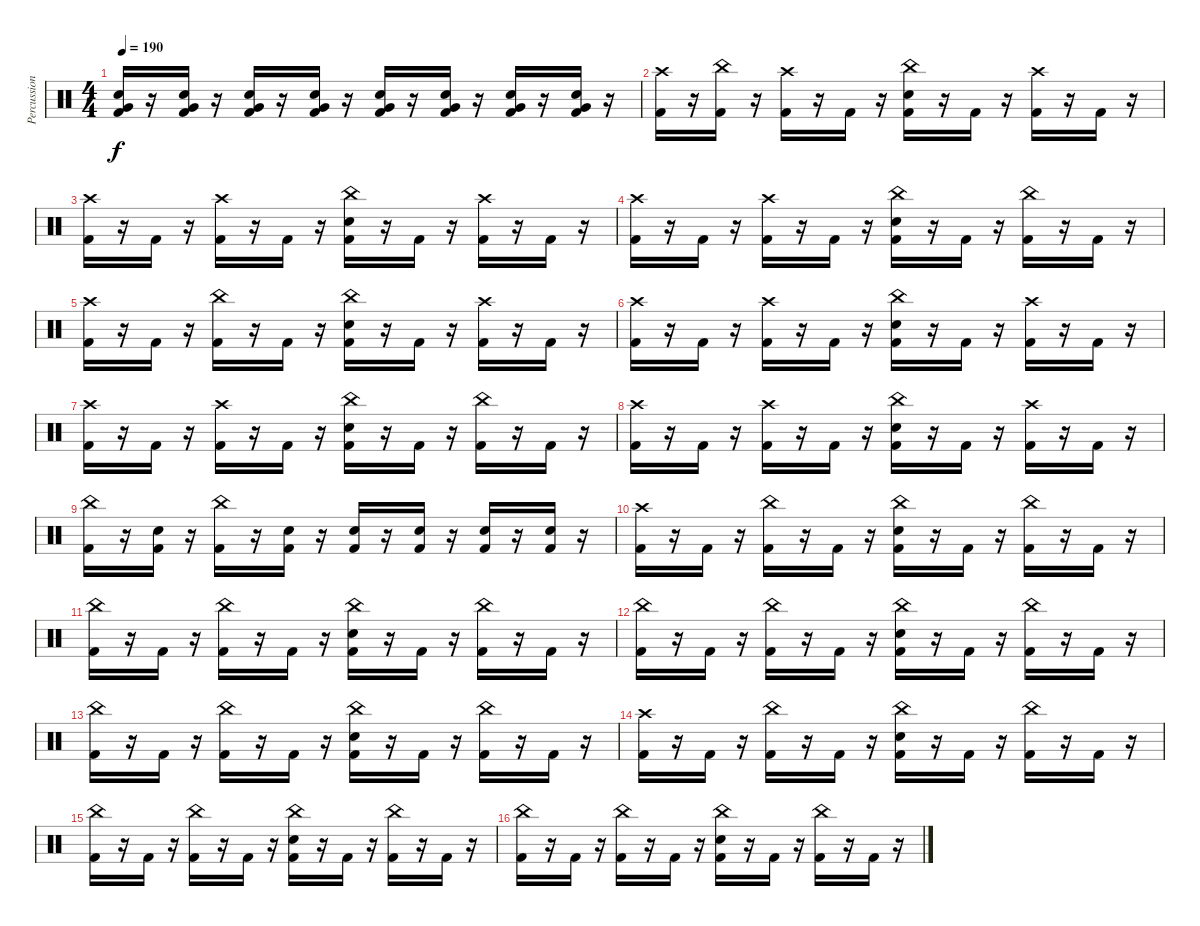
\track ("Percussion" "Percussion") {instrument percussion}
\staff {score}
\articulation defaults
\ts (4 4)
\tempo 190
\clef neutral
\ks c
("Electric Snare (hit)" "Very Low Tom (hit)" "Kick (hit) 2").16{dy f} r.16 ("Electric Snare (hit)" "Very Low Tom (hit)" "Kick (hit) 2").16 r.16 ("Electric Snare (hit)" "Very Low Tom (hit)" "Kick (hit) 2").16 r.16 ("Electric Snare (hit)" "Very Low Tom (hit)" "Kick (hit) 2").16 r.16 ("Electric Snare (hit)" "Very Low Tom (hit)" "Kick (hit) 2").16 r.16 ("Electric Snare (hit)" "Very Low Tom (hit)" "Kick (hit) 2").16 r.16 ("Electric Snare (hit)" "Very Low Tom (hit)" "Kick (hit) 2").16 r.16 ("Electric Snare (hit)" "Very Low Tom (hit)" "Kick (hit) 2").16 r.16 |
("Crash high (hit)" "Kick (hit) 2").16 r.16 ("China (hit)" "Kick (hit) 2").16 r.16 ("Crash high (hit)" "Kick (hit) 2").16 r.16 "Kick (hit) 2".16 r.16 ("Electric Snare (hit)" "China (hit)" "Kick (hit) 2").16 r.16 "Kick (hit) 2".16 r.16 ("Crash high (hit)" "Kick (hit) 2").16 r.16 "Kick (hit) 2".16 r.16 |
("Crash high (hit)" "Kick (hit) 2").16 r.16 "Kick (hit) 2".16 r.16 ("Crash high (hit)" "Kick (hit) 2").16 r.16 "Kick (hit) 2".16 r.16 ("Electric Snare (hit)" "China (hit)" "Kick (hit) 2").16 r.16 "Kick (hit) 2".16 r.16 ("Crash high (hit)" "Kick (hit) 2").16 r.16 "Kick (hit) 2".16 r.16 |
("Crash high (hit)" "Kick (hit) 2").16 r.16 "Kick (hit) 2".16 r.16 ("Crash high (hit)" "Kick (hit) 2").16 r.16 "Kick (hit) 2".16 r.16 ("Electric Snare (hit)" "China (hit)" "Kick (hit) 2").16 r.16 "Kick (hit) 2".16 r.16 ("China (hit)" "Kick (hit) 2").16 r.16 "Kick (hit) 2".16 r.16 |
("Crash high (hit)" "Kick (hit) 2").16 r.16 "Kick (hit) 2".16 r.16 ("China (hit)" "Kick (hit) 2").16 r.16 "Kick (hit) 2".16 r.16 ("Electric Snare (hit)" "China (hit)" "Kick (hit) 2").16 r.16 "Kick (hit) 2".16 r.16 ("Crash high (hit)" "Kick (hit) 2").16 r.16 "Kick (hit) 2".16 r.16 |
("Crash high (hit)" "Kick (hit) 2").16 r.16 "Kick (hit) 2".16 r.16 ("Crash high (hit)" "Kick (hit) 2").16 r.16 "Kick (hit) 2".16 r.16 ("Electric Snare (hit)" "China (hit)" "Kick (hit) 2").16 r.16 "Kick (hit) 2".16 r.16 ("Crash high (hit)" "Kick (hit) 2").16 r.16 "Kick (hit) 2".16 r.16 |
("Crash high (hit)" "Kick (hit) 2").16 r.16 "Kick (hit) 2".16 r.16 ("Crash high (hit)" "Kick (hit) 2").16 r.16 "Kick (hit) 2".16 r.16 ("Electric Snare (hit)" "China (hit)" "Kick (hit) 2").16 r.16 "Kick (hit) 2".16 r.16 ("China (hit)" "Kick (hit) 2").16 r.16 "Kick (hit) 2".16 r.16 |
("Crash high (hit)" "Kick (hit) 2").16 r.16 "Kick (hit) 2".16 r.16 ("Crash high (hit)" "Kick (hit) 2").16 r.16 "Kick (hit) 2".16 r.16 ("Electric Snare (hit)" "China (hit)" "Kick (hit) 2").16 r.16 "Kick (hit) 2".16 r.16 ("Crash high (hit)" "Kick (hit) 2").16 r.16 "Kick (hit) 2".16 r.16 |
("China (hit)" "Kick (hit) 2").16 r.16 ("Electric Snare (hit)" "Kick (hit) 2").16 r.16 ("China (hit)" "Kick (hit) 2").16 r.16 ("Electric Snare (hit)" "Kick (hit) 2").16 r.16 ("Electric Snare (hit)" "Kick (hit) 2").16 r.16 ("Electric Snare (hit)" "Kick (hit) 2").16 r.16 ("Electric Snare (hit)" "Kick (hit) 2").16 r.16 ("Electric Snare (hit)" "Kick (hit) 2").16 r.16 |
("Crash high (hit)" "Kick (hit) 2").16 r.16 "Kick (hit) 2".16 r.16 ("China (hit)" "Kick (hit) 2").16 r.16 "Kick (hit) 2".16 r.16 ("Electric Snare (hit)" "China (hit)" "Kick (hit) 2").16 r.16 "Kick (hit) 2".16 r.16 ("China (hit)" "Kick (hit) 2").16 r.16 "Kick (hit) 2".16 r.16 |
("China (hit)" "Kick (hit) 2").16 r.16 "Kick (hit) 2".16 r.16 ("China (hit)" "Kick (hit) 2").16 r.16 "Kick (hit) 2".16 r.16 ("Electric Snare (hit)" "China (hit)" "Kick (hit) 2").16 r.16 "Kick (hit) 2".16 r.16 ("China (hit)" "Kick (hit) 2").16 r.16 "Kick (hit) 2".16 r.16 |
("China (hit)" "Kick (hit) 2").16 r.16 "Kick (hit) 2".16 r.16 ("China (hit)" "Kick (hit) 2").16 r.16 "Kick (hit) 2".16 r.16 ("Electric Snare (hit)" "China (hit)" "Kick (hit) 2").16 r.16 "Kick (hit) 2".16 r.16 ("China (hit)" "Kick (hit) 2").16 r.16 "Kick (hit) 2".16 r.16 |
("China (hit)" "Kick (hit) 2").16 r.16 "Kick (hit) 2".16 r.16 ("China (hit)" "Kick (hit) 2").16 r.16 "Kick (hit) 2".16 r.16 ("Electric Snare (hit)" "China (hit)" "Kick (hit) 2").16 r.16 "Kick (hit) 2".16 r.16 ("China (hit)" "Kick (hit) 2").16 r.16 "Kick (hit) 2".16 r.16 |
("Crash high (hit)" "Kick (hit) 2").16 r.16 "Kick (hit) 2".16 r.16 ("China (hit)" "Kick (hit) 2").16 r.16 "Kick (hit) 2".16 r.16 ("Electric Snare (hit)" "China (hit)" "Kick (hit) 2").16 r.16 "Kick (hit) 2".16 r.16 ("China (hit)" "Kick (hit) 2").16 r.16 "Kick (hit) 2".16 r.16 |
("China (hit)" "Kick (hit) 2").16 r.16 "Kick (hit) 2".16 r.16 ("China (hit)" "Kick (hit) 2").16 r.16 "Kick (hit) 2".16 r.16 ("Electric Snare (hit)" "China (hit)" "Kick (hit) 2").16 r.16 "Kick (hit) 2".16 r.16 ("China (hit)" "Kick (hit) 2").16 r.16 "Kick (hit) 2".16 r.16 |
("China (hit)" "Kick (hit) 2").16 r.16 "Kick (hit) 2".16 r.16 ("China (hit)" "Kick (hit) 2").16 r.16 "Kick (hit) 2".16 r.16 ("Electric Snare (hit)" "China (hit)" "Kick (hit) 2").16 r.16 "Kick (hit) 2".16 r.16 ("China (hit)" "Kick (hit) 2").16 r.16 "Kick (hit) 2".16 r.16
